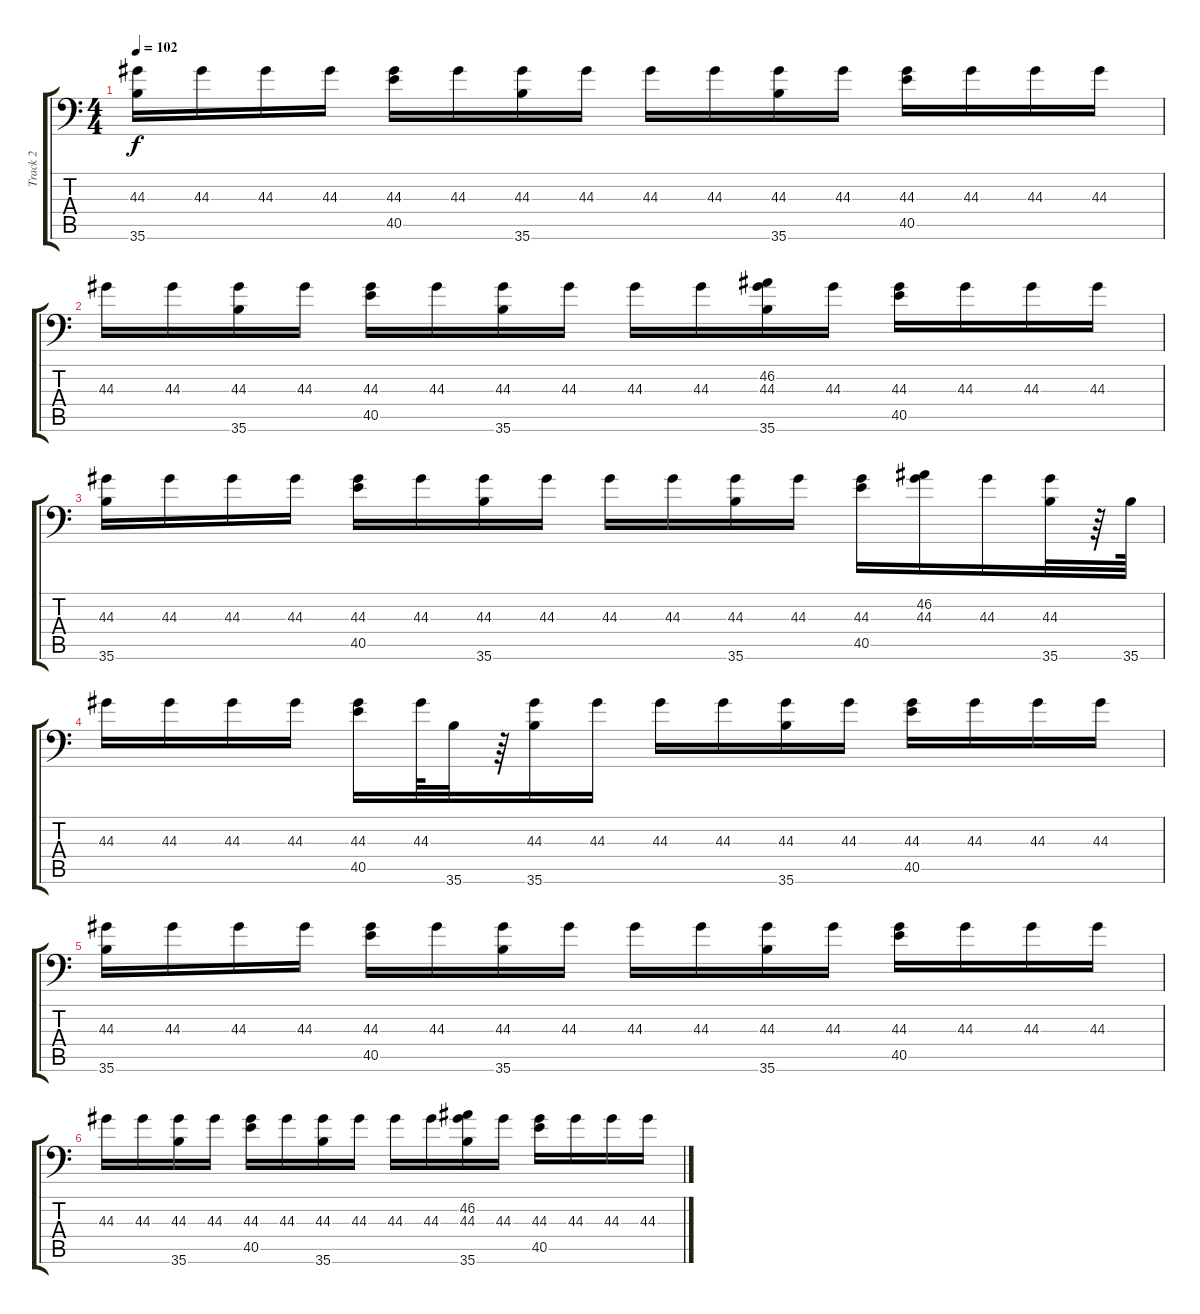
\track ("Track 2" "Track 2") {instrument acousticgrandpiano}
\staff {score tabs}
\tuning (C-1 C-1 C-1 C-1 C-1 C-1) {hide}
\ts (4 4)
\tempo 102
\clef f4
\ks c
(44.3 35.6).16{dy f} 44.3.16 44.3.16 44.3.16 (44.3 40.5).16 44.3.16 (44.3 35.6).16 44.3.16 44.3.16 44.3.16 (44.3 35.6).16 44.3.16 (44.3 40.5).16 44.3.16 44.3.16 44.3.16 |
44.3.16 44.3.16 (44.3 35.6).16 44.3.16 (44.3 40.5).16 44.3.16 (44.3 35.6).16 44.3.16 44.3.16 44.3.16 (46.2 44.3 35.6).16 44.3.16 (44.3 40.5).16 44.3.16 44.3.16 44.3.16 |
(44.3 35.6).16 44.3.16 44.3.16 44.3.16 (44.3 40.5).16 44.3.16 (44.3 35.6).16 44.3.16 44.3.16 44.3.16 (44.3 35.6).16 44.3.16 (44.3 40.5).16 (46.2 44.3).16 44.3.16 (44.3 35.6).32 r.64 35.6.64 |
44.3.16 44.3.16 44.3.16 44.3.16 (44.3 40.5).16 44.3.64 35.6.32 r.64 (44.3 35.6).16 44.3.16 44.3.16 44.3.16 (44.3 35.6).16 44.3.16 (44.3 40.5).16 44.3.16 44.3.16 44.3.16 |
(44.3 35.6).16 44.3.16 44.3.16 44.3.16 (44.3 40.5).16 44.3.16 (44.3 35.6).16 44.3.16 44.3.16 44.3.16 (44.3 35.6).16 44.3.16 (44.3 40.5).16 44.3.16 44.3.16 44.3.16 |
44.3.16 44.3.16 (44.3 35.6).16 44.3.16 (44.3 40.5).16 44.3.16 (44.3 35.6).16 44.3.16 44.3.16 44.3.16 (46.2 44.3 35.6).16 44.3.16 (44.3 40.5).16 44.3.16 44.3.16 44.3.16
